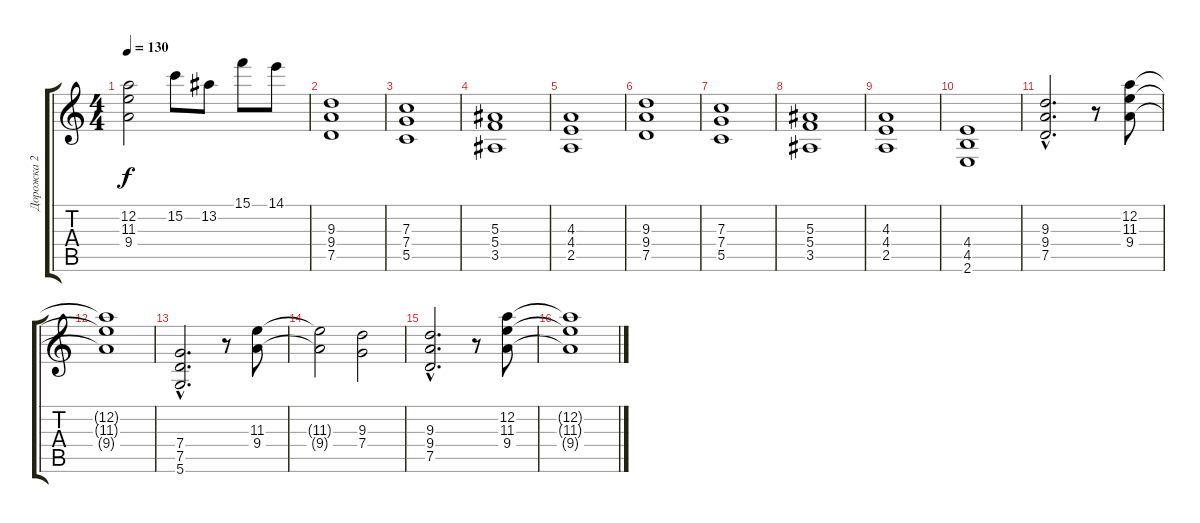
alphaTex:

\track ("Дорожка 2" "Дорожка 2") {instrument distortionguitar}
\staff {score tabs}
\tuning (D4 A3 F3 C3 G2 D2) {hide}
\ts (4 4)
\tempo 130
\clef g2
\ks c
(12.2 11.3 9.4).2{dy f} 15.2.8 13.2.8 15.1.8 14.1.8 |
(9.3 9.4 7.5).1 |
(7.3 7.4 5.5).1 |
(5.3 5.4 3.5).1 |
(4.3 4.4 2.5).1 |
(9.3 9.4 7.5).1 |
(7.3 7.4 5.5).1 |
(5.3 5.4 3.5).1 |
(4.3 4.4 2.5).1 |
(4.4 4.5 2.6).1 |
(9.3{hac} 9.4{hac} 7.5{hac}).2{d} r.8 (12.2 11.3 9.4).8 |
(12.2{t} 11.3{t} 9.4{t}).1 |
(7.4{hac} 7.5{hac} 5.6{hac}).2{d} r.8 (11.3 9.4).8 |
(11.3{t} 9.4{t}).2 (9.3 7.4).2 |
(9.3{hac} 9.4{hac} 7.5{hac}).2{d} r.8 (12.2 11.3 9.4).8 |
(12.2{t} 11.3{t} 9.4{t}).1
